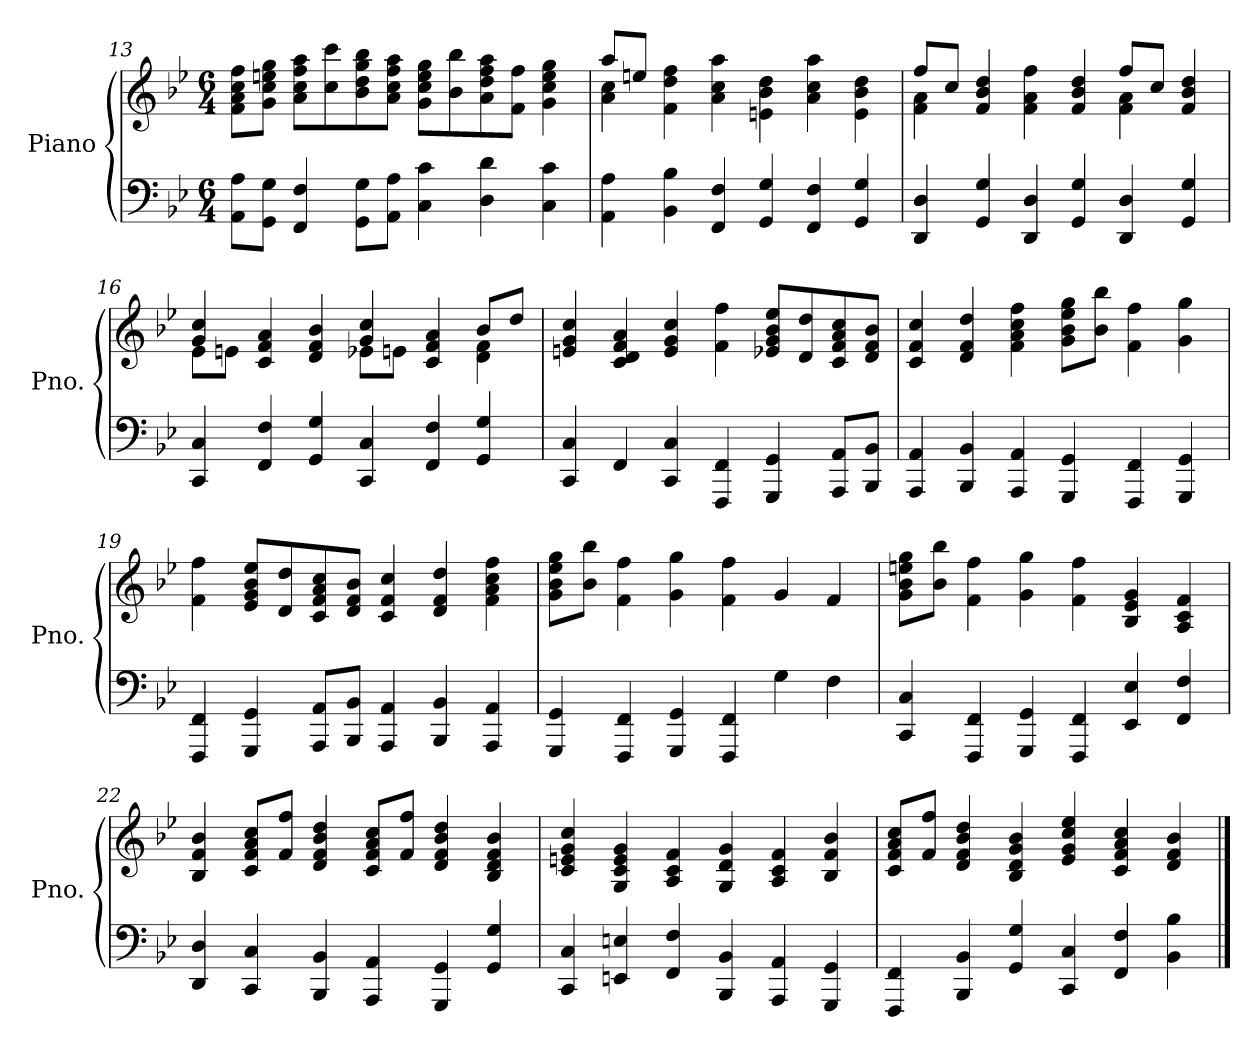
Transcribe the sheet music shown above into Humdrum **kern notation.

**kern	**kern
*part1	*part1
*staff2	*staff1
*I"Piano	*
*I'Pno.	*
!!LO:LB:g=z
*clefF4	*clefG2
*k[b-e-]	*k[b-e-]
*M6/4	*M6/4
=13	=13
8AA\ 8A\L	8f\ 8a\ 8cc\ 8ff\L
8GG\ 8G\J	8g\ 8cc\ 8een\ 8gg\J
4FF/ 4F/	8a\ 8cc\ 8ff\ 8aa\L
.	8cc\ 8ccc\
8GG\ 8G\L	8b-\ 8dd\ 8gg\ 8bb-\
8AA\ 8A\J	8a\ 8cc\ 8ff\ 8aa\J
4C\ 4c\	8g\ 8cc\ 8ee\ 8gg\L
.	8b-\ 8bb-\
4D\ 4d\	8a\ 8dd\ 8ff\ 8aa\
.	8f\ 8ff\J
4C\ 4c\	4g\ 4cc\ 4ee\ 4gg\
=14	=14
*	*^
4AA\ 4A\	8aa/L	4a\ 4cc\
.	8een/J	.
4BB-\ 4B-\	4ryy	4f\ 4dd\ 4ff\
4FF/ 4F/	1ryy	4a\ 4cc\ 4aa\
4GG/ 4G/	.	4en\ 4b-\ 4dd\
4FF/ 4F/	.	4a\ 4cc\ 4aa\
4GG/ 4G/	.	4e\ 4b-\ 4dd\
!!LO:PB:g=z	!!
=15	=15	=15
4DD/ 4D/	8ff/L	4f\ 4a\
.	8cc/J	.
4GG/ 4G/	4rddyy	4f/ 4b-/ 4dd/
4DD/ 4D/	4ryy	4f\ 4a\ 4ff\
4GG/ 4G/	4rddyy	4f/ 4b-/ 4dd/
4DD/ 4D/	8ff/L	4f\ 4a\
.	8cc/J	.
4GG/ 4G/	4rddyy	4f/ 4b-/ 4dd/
=16	=16	=16
4CC/ 4C/	4g/ 4cc/	8e-\L
.	.	8en\J
4FF/ 4F/	4c/ 4f/ 4a/	2ryy
4GG/ 4G/	4d/ 4f/ 4b-/	.
4CC/ 4C/	4g/ 4cc/	8e-X\L
.	.	8en\J
4FF/ 4F/	4c/ 4f/ 4a/	4ryy
4GG/ 4G/	8b-/L	4d\ 4f\
.	8dd/J	.
*	*v	*v
=17	=17
4CC/ 4C/	4en/ 4g/ 4cc/
4FF/	4c/ 4d/ 4f/ 4a/
4CC/ 4C/	4e/ 4g/ 4cc/
4FFF/ 4FF/	4f\ 4ff\
4GGG/ 4GG/	8e-X/ 8g/ 8b-/ 8ee-/L
.	8d/ 8dd/
8AAA/ 8AA/L	8c/ 8f/ 8a/ 8cc/
8BBB-/ 8BB-/J	8d/ 8f/ 8b-/J
!!LO:LB:g=z
=18	=18
4AAA/ 4AA/	4c/ 4f/ 4cc/
4BBB-/ 4BB-/	4d/ 4f/ 4dd/
4AAA/ 4AA/	4f\ 4a\ 4cc\ 4ff\
4GGG/ 4GG/	8g\ 8b-\ 8ee-\ 8gg\L
.	8b-\ 8bb-\J
4FFF/ 4FF/	4f\ 4ff\
4GGG/ 4GG/	4g\ 4gg\
=19	=19
4FFF/ 4FF/	4f\ 4ff\
4GGG/ 4GG/	8e-/ 8g/ 8b-/ 8ee-/L
.	8d/ 8dd/
8AAA/ 8AA/L	8c/ 8f/ 8a/ 8cc/
8BBB-/ 8BB-/J	8d/ 8f/ 8b-/J
4AAA/ 4AA/	4c/ 4f/ 4cc/
4BBB-/ 4BB-/	4d/ 4f/ 4dd/
4AAA/ 4AA/	4f\ 4a\ 4cc\ 4ff\
=20	=20
4GGG/ 4GG/	8g\ 8b-\ 8ee-\ 8gg\L
.	8b-\ 8bb-\J
4FFF/ 4FF/	4f\ 4ff\
4GGG/ 4GG/	4g\ 4gg\
4FFF/ 4FF/	4f\ 4ff\
4G\	4g/
4F\	4f/
!!LO:LB:g=z
=21	=21
4CC/ 4C/	8g\ 8b-\ 8een\ 8gg\L
.	8b-\ 8bb-\J
4FFF/ 4FF/	4f\ 4ff\
4GGG/ 4GG/	4g\ 4gg\
4FFF/ 4FF/	4f\ 4ff\
4EE-/ 4E-/	4B-/ 4e-/ 4g/
4FF/ 4F/	4A/ 4c/ 4f/
=22	=22
4DD/ 4D/	4B-/ 4f/ 4b-/
4CC/ 4C/	8c/ 8f/ 8a/ 8cc/L
.	8f/ 8ff/J
4BBB-/ 4BB-/	4d/ 4f/ 4b-/ 4dd/
4AAA/ 4AA/	8c/ 8f/ 8a/ 8cc/L
.	8f/ 8ff/J
4GGG/ 4GG/	4d/ 4f/ 4b-/ 4dd/
4GG/ 4G/	4B-/ 4d/ 4f/ 4b-/
!!LO:LB:g=z
=23	=23
4CC/ 4C/	4c/ 4en/ 4g/ 4cc/
4EEn/ 4En/	4G/ 4c/ 4e/ 4g/
4FF/ 4F/	4A/ 4c/ 4f/
4BBB-/ 4BB-/	4G/ 4d/ 4g/
4AAA/ 4AA/	4A/ 4c/ 4f/
4GGG/ 4GG/	4B-/ 4f/ 4b-/
=24	=24
4FFF/ 4FF/	8c/ 8f/ 8a/ 8cc/L
.	8f/ 8ff/J
4BBB-/ 4BB-/	4d/ 4f/ 4b-/ 4dd/
4GG/ 4G/	4B-/ 4d/ 4g/ 4b-/
4CC/ 4C/	4e-/ 4g/ 4cc/ 4ee-/
4FF/ 4F/	4c/ 4f/ 4a/ 4cc/
4BB-\ 4B-\	4d/ 4f/ 4b-/
==	==
*-	*-
